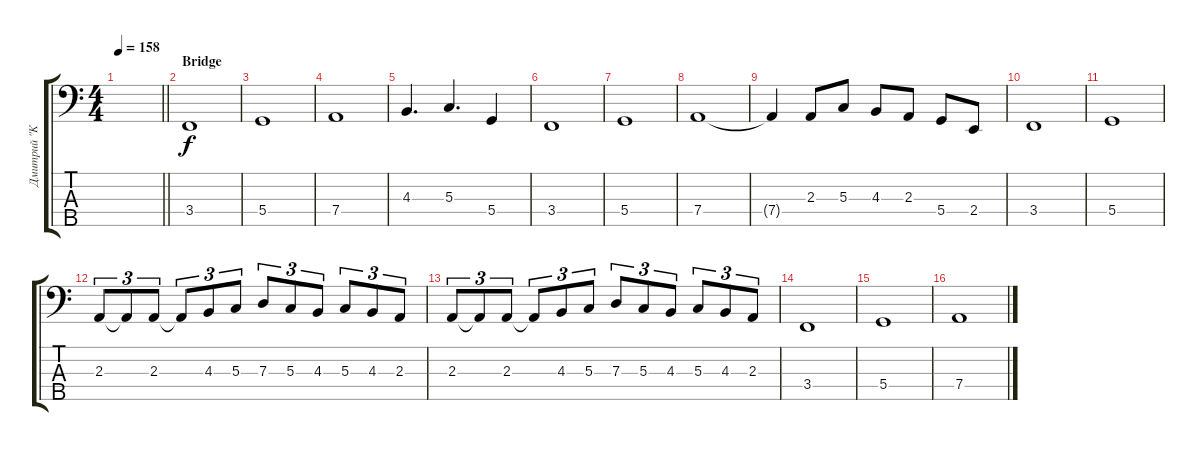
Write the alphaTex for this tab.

\track ("Дмитрий \"Kawazu\" Голяшев" "Дмитрий \"K") {instrument electricbassfinger}
\staff {score tabs}
\tuning (F2 C2 G1 D1 A0) {hide}
\ts (4 4)
\tempo 158
\clef f4
\barLineRight lightlight
\ks c
|
\section ("" "Bridge")
3.4.1 |
5.4.1 |
7.4.1 |
4.3.4{d} 5.3.4{d} 5.4.4 |
3.4.1 |
5.4.1 |
7.4.1 |
7.4{t}.4 2.3.8 5.3.8 4.3.8 2.3.8 5.4.8 2.4.8 |
3.4.1 |
5.4.1 |
2.3.8{tu (3 2)} 2.3{t}.8{tu (3 2)} 2.3.8{tu (3 2)} 2.3{t}.8{tu (3 2)} 4.3.8{tu (3 2)} 5.3.8{tu (3 2)} 7.3.8{tu (3 2)} 5.3.8{tu (3 2)} 4.3.8{tu (3 2)} 5.3.8{tu (3 2)} 4.3.8{tu (3 2)} 2.3.8{tu (3 2)} |
2.3.8{tu (3 2)} 2.3{t}.8{tu (3 2)} 2.3.8{tu (3 2)} 2.3{t}.8{tu (3 2)} 4.3.8{tu (3 2)} 5.3.8{tu (3 2)} 7.3.8{tu (3 2)} 5.3.8{tu (3 2)} 4.3.8{tu (3 2)} 5.3.8{tu (3 2)} 4.3.8{tu (3 2)} 2.3.8{tu (3 2)} |
3.4.1 |
5.4.1 |
7.4.1
